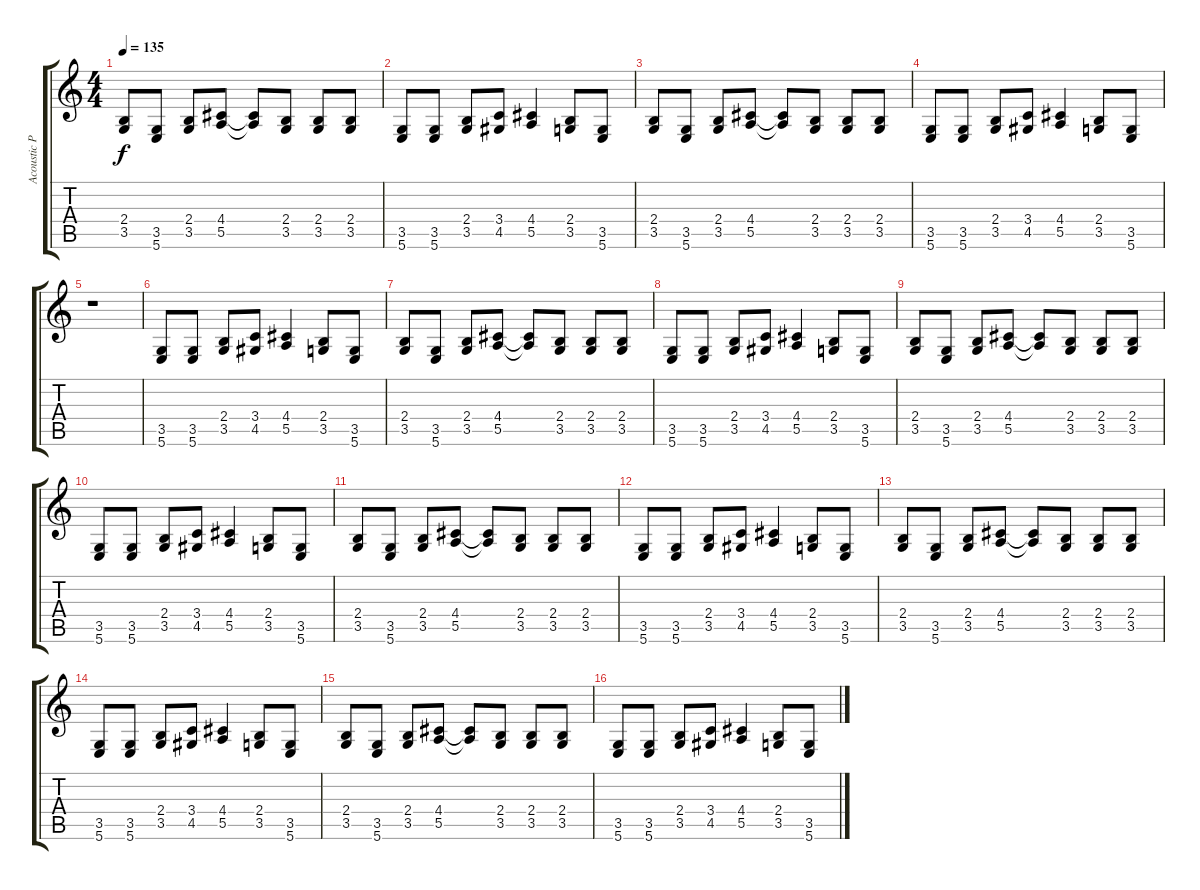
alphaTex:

\track ("Acoustic Piano" "Acoustic P") {instrument acousticgrandpiano}
\staff {score tabs}
\tuning (B4 Gb4 D4 A3 E3 B2) {hide}
\ts (4 4)
\tempo 135
\clef g2
\ks c
(2.4 3.5).8{dy f} (3.5 5.6).8 (2.4 3.5).8 (4.4 5.5).8 (4.4{t} 5.5{t}).8 (2.4 3.5).8 (2.4 3.5).8 (2.4 3.5).8 |
(3.5 5.6).8 (3.5 5.6).8 (2.4 3.5).8 (3.4 4.5).8 (4.4 5.5).4 (2.4 3.5).8 (3.5 5.6).8 |
(2.4 3.5).8 (3.5 5.6).8 (2.4 3.5).8 (4.4 5.5).8 (4.4{t} 5.5{t}).8 (2.4 3.5).8 (2.4 3.5).8 (2.4 3.5).8 |
(3.5 5.6).8 (3.5 5.6).8 (2.4 3.5).8 (3.4 4.5).8 (4.4 5.5).4 (2.4 3.5).8 (3.5 5.6).8 |
r.1 |
(3.5 5.6).8 (3.5 5.6).8 (2.4 3.5).8 (3.4 4.5).8 (4.4 5.5).4 (2.4 3.5).8 (3.5 5.6).8 |
(2.4 3.5).8 (3.5 5.6).8 (2.4 3.5).8 (4.4 5.5).8 (4.4{t} 5.5{t}).8 (2.4 3.5).8 (2.4 3.5).8 (2.4 3.5).8 |
(3.5 5.6).8 (3.5 5.6).8 (2.4 3.5).8 (3.4 4.5).8 (4.4 5.5).4 (2.4 3.5).8 (3.5 5.6).8 |
(2.4 3.5).8 (3.5 5.6).8 (2.4 3.5).8 (4.4 5.5).8 (4.4{t} 5.5{t}).8 (2.4 3.5).8 (2.4 3.5).8 (2.4 3.5).8 |
(3.5 5.6).8 (3.5 5.6).8 (2.4 3.5).8 (3.4 4.5).8 (4.4 5.5).4 (2.4 3.5).8 (3.5 5.6).8 |
(2.4 3.5).8 (3.5 5.6).8 (2.4 3.5).8 (4.4 5.5).8 (4.4{t} 5.5{t}).8 (2.4 3.5).8 (2.4 3.5).8 (2.4 3.5).8 |
(3.5 5.6).8 (3.5 5.6).8 (2.4 3.5).8 (3.4 4.5).8 (4.4 5.5).4 (2.4 3.5).8 (3.5 5.6).8 |
(2.4 3.5).8 (3.5 5.6).8 (2.4 3.5).8 (4.4 5.5).8 (4.4{t} 5.5{t}).8 (2.4 3.5).8 (2.4 3.5).8 (2.4 3.5).8 |
(3.5 5.6).8 (3.5 5.6).8 (2.4 3.5).8 (3.4 4.5).8 (4.4 5.5).4 (2.4 3.5).8 (3.5 5.6).8 |
(2.4 3.5).8 (3.5 5.6).8 (2.4 3.5).8 (4.4 5.5).8 (4.4{t} 5.5{t}).8 (2.4 3.5).8 (2.4 3.5).8 (2.4 3.5).8 |
(3.5 5.6).8 (3.5 5.6).8 (2.4 3.5).8 (3.4 4.5).8 (4.4 5.5).4 (2.4 3.5).8 (3.5 5.6).8
